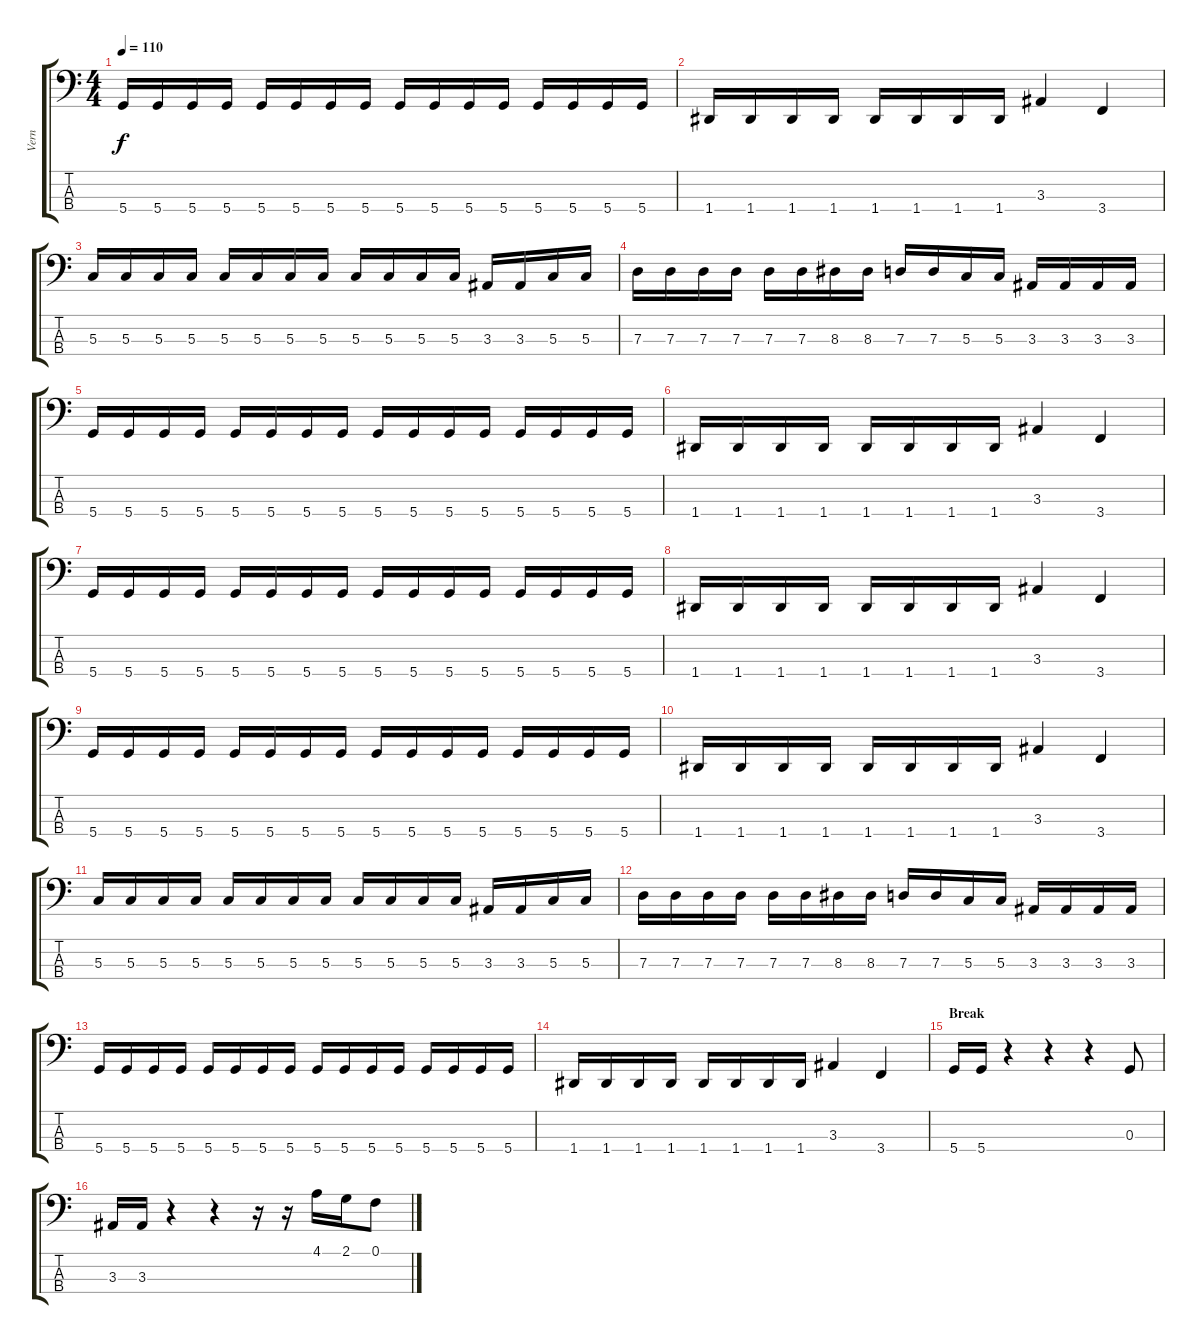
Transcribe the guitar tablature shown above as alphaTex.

\track ("Vern" "Vern") {instrument electricbassfinger}
\staff {score tabs}
\tuning (F2 C2 G1 D1) {hide}
\ts (4 4)
\tempo 110
\clef f4
\ks c
5.4.16{dy f} 5.4.16 5.4.16 5.4.16 5.4.16 5.4.16 5.4.16 5.4.16 5.4.16 5.4.16 5.4.16 5.4.16 5.4.16 5.4.16 5.4.16 5.4.16 |
1.4.16 1.4.16 1.4.16 1.4.16 1.4.16 1.4.16 1.4.16 1.4.16 3.3.4 3.4.4 |
5.3.16 5.3.16 5.3.16 5.3.16 5.3.16 5.3.16 5.3.16 5.3.16 5.3.16 5.3.16 5.3.16 5.3.16 3.3.16 3.3.16 5.3.16 5.3.16 |
7.3.16 7.3.16 7.3.16 7.3.16 7.3.16 7.3.16 8.3.16 8.3.16 7.3.16 7.3.16 5.3.16 5.3.16 3.3.16 3.3.16 3.3.16 3.3.16 |
5.4.16 5.4.16 5.4.16 5.4.16 5.4.16 5.4.16 5.4.16 5.4.16 5.4.16 5.4.16 5.4.16 5.4.16 5.4.16 5.4.16 5.4.16 5.4.16 |
1.4.16 1.4.16 1.4.16 1.4.16 1.4.16 1.4.16 1.4.16 1.4.16 3.3.4 3.4.4 |
5.4.16 5.4.16 5.4.16 5.4.16 5.4.16 5.4.16 5.4.16 5.4.16 5.4.16 5.4.16 5.4.16 5.4.16 5.4.16 5.4.16 5.4.16 5.4.16 |
1.4.16 1.4.16 1.4.16 1.4.16 1.4.16 1.4.16 1.4.16 1.4.16 3.3.4 3.4.4 |
5.4.16 5.4.16 5.4.16 5.4.16 5.4.16 5.4.16 5.4.16 5.4.16 5.4.16 5.4.16 5.4.16 5.4.16 5.4.16 5.4.16 5.4.16 5.4.16 |
1.4.16 1.4.16 1.4.16 1.4.16 1.4.16 1.4.16 1.4.16 1.4.16 3.3.4 3.4.4 |
5.3.16 5.3.16 5.3.16 5.3.16 5.3.16 5.3.16 5.3.16 5.3.16 5.3.16 5.3.16 5.3.16 5.3.16 3.3.16 3.3.16 5.3.16 5.3.16 |
7.3.16 7.3.16 7.3.16 7.3.16 7.3.16 7.3.16 8.3.16 8.3.16 7.3.16 7.3.16 5.3.16 5.3.16 3.3.16 3.3.16 3.3.16 3.3.16 |
5.4.16 5.4.16 5.4.16 5.4.16 5.4.16 5.4.16 5.4.16 5.4.16 5.4.16 5.4.16 5.4.16 5.4.16 5.4.16 5.4.16 5.4.16 5.4.16 |
1.4.16 1.4.16 1.4.16 1.4.16 1.4.16 1.4.16 1.4.16 1.4.16 3.3.4 3.4.4 |
\section ("" "Break")
5.4.16 5.4.16 r.4 r.4 r.4 0.3.8 |
3.3.16 3.3.16 r.4 r.4 r.16 r.16 4.1.16 2.1.16 0.1.8
